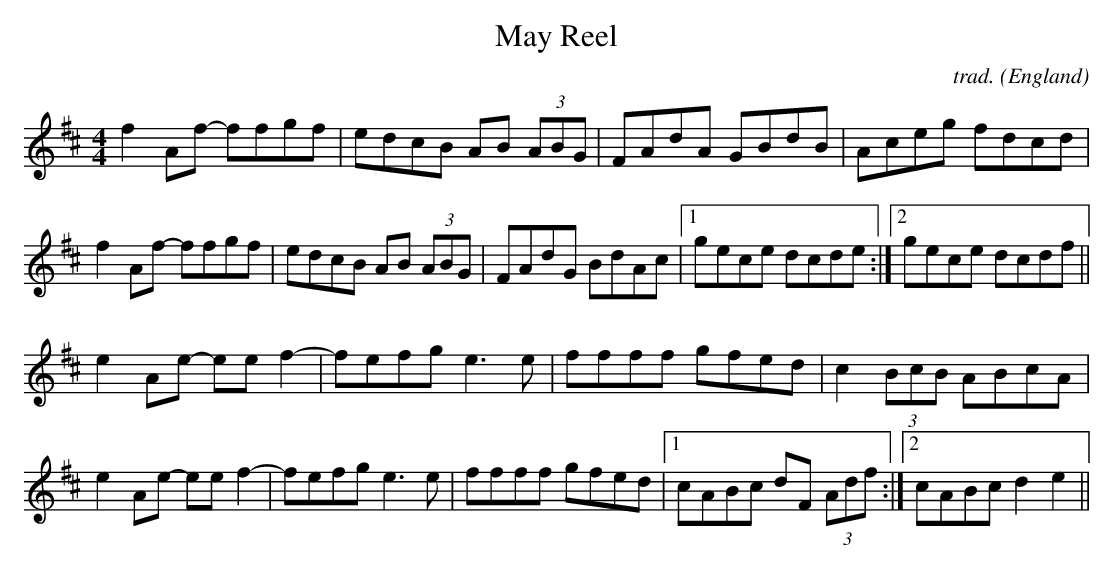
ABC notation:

X:1
T:May Reel
C:trad.
O:England
K:D
M:4/4
L:1/8
f2Af- ffgf|edcB AB (3ABG|FAdA GBdB|Aceg fdcd|
f2Af- ffgf|edcB AB (3ABG|FAdG BdAc|1 gece dcde:|2 gece dcdf||
e2Ae- ee f2-|fefg e3e|ffff gfed|c2 (3BcB ABcA|
e2Ae- ee f2-|fefg e3e|ffff gfed|1 cABc dF (3Adf:|2 cABc d2e2||
